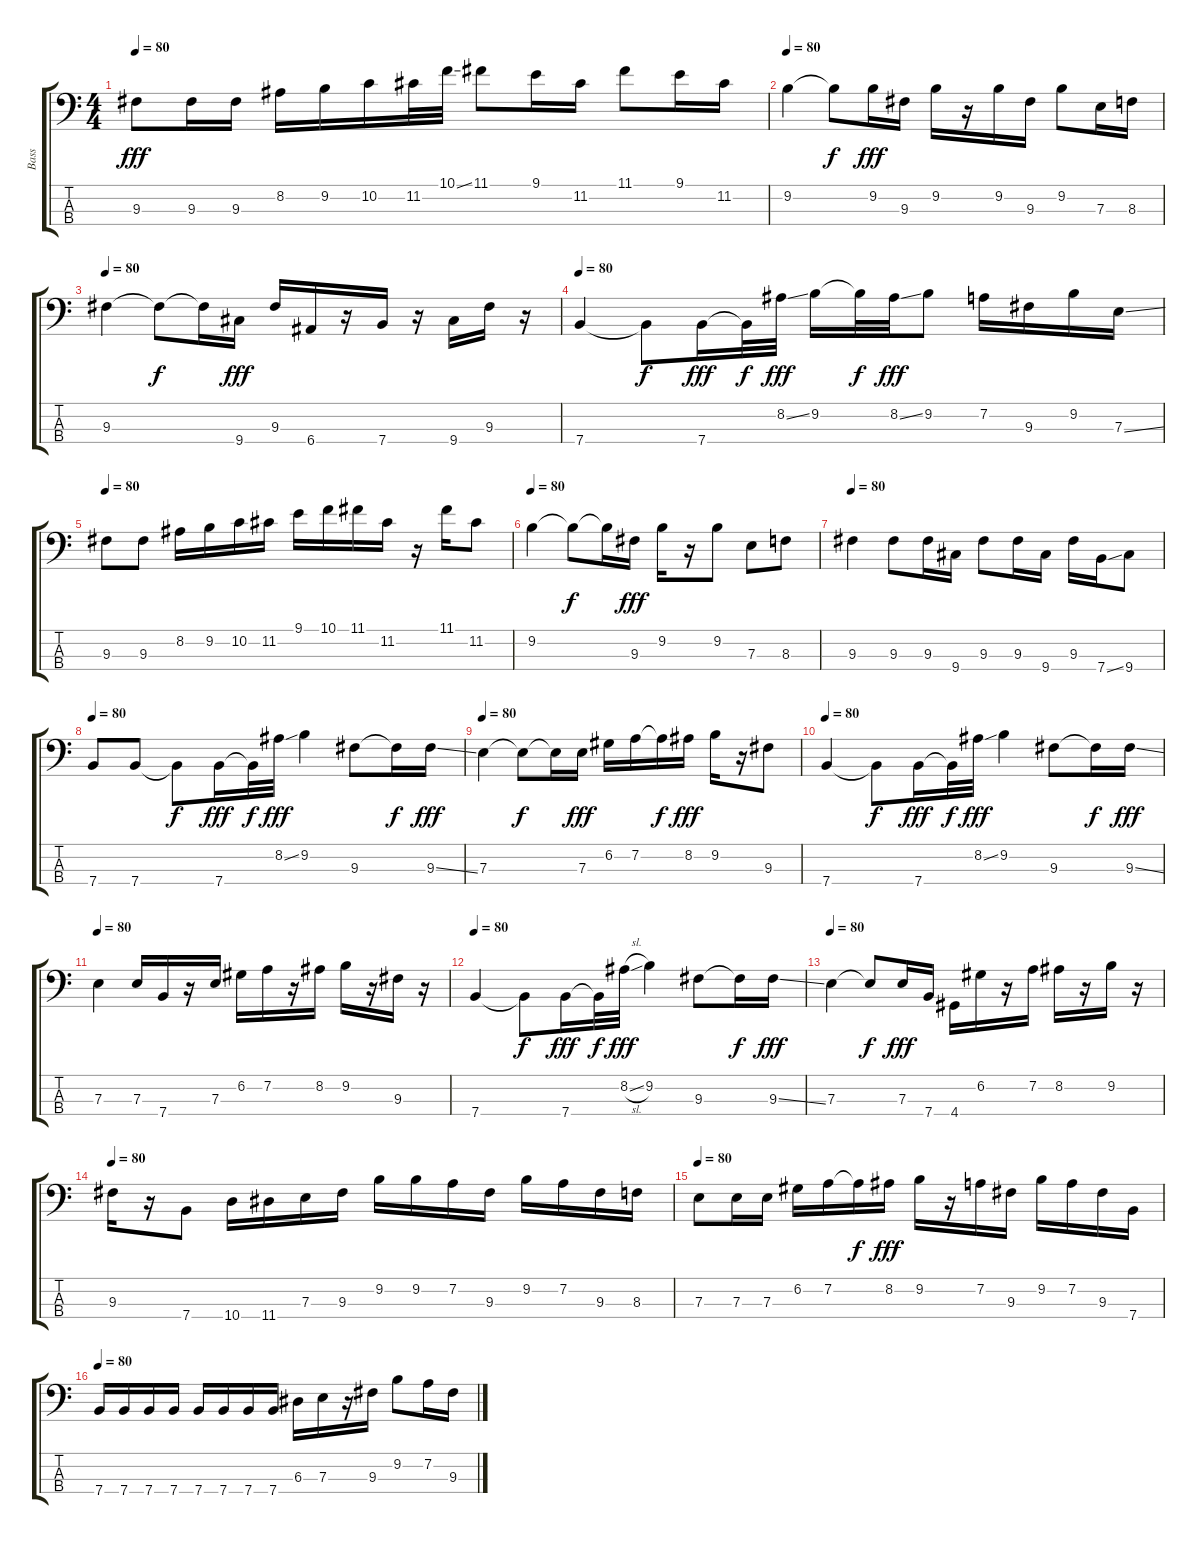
\track ("Bass" "Bass") {instrument fretlessbass}
\staff {score tabs}
\tuning (G2 D2 A1 E1) {hide}
\ts (4 4)
\tempo 80
\clef f4
\ks c
9.3.8{dy fff} 9.3.16 9.3.16 8.2.16 9.2.16 10.2.16 11.2.32 10.1{ss}.32 11.1.8 9.1.16 11.2.16 11.1.8 9.1.16 11.2.16 |
\tempo 80
9.2.4 9.2{t}.8{dy f} 9.2.16{dy fff} 9.3.16 9.2.16 r.16 9.2.16 9.3.16 9.2.8 7.3.16 8.3.16 |
\tempo 80
9.3.4 9.3{t}.8{dy f} 9.3{t}.16 9.4.16{dy fff} 9.3.16 6.4.16 r.16 7.4.16 r.16 9.4.16 9.3.16 r.16 |
\tempo 80
7.4.4 7.4{t}.8{dy f} 7.4.16{dy fff} 7.4{t}.32{dy f} 8.2{ss}.32{dy fff} 9.2.16 9.2{t}.32{dy f} 8.2{ss}.32{dy fff} 9.2.8 7.2.16 9.3.16 9.2.16 7.3{ss}.16 |
\tempo 80
9.3.8 9.3.8 8.2.16 9.2.16 10.2.16 11.2.16 9.1.16 10.1.16 11.1.16 11.2.16 r.16 11.1.16 11.2.8 |
\tempo 80
9.2.4 9.2{t}.8{dy f} 9.2{t}.16 9.3.16{dy fff} 9.2.16 r.16 9.2.8 7.3.8 8.3.8 |
\tempo 80
9.3.4 9.3.8 9.3.16 9.4.16 9.3.8 9.3.16 9.4.16 9.3.16 7.4{ss}.16 9.4.8 |
\tempo 80
7.4.8 7.4.8 7.4{t}.8{dy f} 7.4.16{dy fff} 7.4{t}.32{dy f} 8.2{ss}.32{dy fff} 9.2.4 9.3.8 9.3{t}.16{dy f} 9.3{ss}.16{dy fff} |
\tempo 80
7.3.4 7.3{t}.8{dy f} 7.3{t}.16 7.3.16{dy fff} 6.2.16 7.2.16 7.2{t}.16{dy f} 8.2.16{dy fff} 9.2.16 r.16 9.3.8 |
\tempo 80
7.4.4 7.4{t}.8{dy f} 7.4.16{dy fff} 7.4{t}.32{dy f} 8.2{ss}.32{dy fff} 9.2.4 9.3.8 9.3{t}.16{dy f} 9.3{ss}.16{dy fff} |
\tempo 80
7.3.4 7.3.16 7.4.16 r.16 7.3.16 6.2.16 7.2.16 r.16 8.2.16 9.2.16 r.16 9.3.16 r.16 |
\tempo 80
7.4.4 7.4{t}.8{dy f} 7.4.16{dy fff} 7.4{t}.32{dy f} 8.2{sl}.32{dy fff} 9.2.4 9.3.8 9.3{t}.16{dy f} 9.3{ss}.16{dy fff} |
\tempo 80
7.3.4 7.3{t}.8{dy f} 7.3.16{dy fff} 7.4.16 4.4.16 6.2.16 r.16 7.2.16 8.2.16 r.16 9.2.16 r.16 |
\tempo 80
9.3.16 r.16 7.4.8 10.4.16 11.4.16 7.3.16 9.3.16 9.2.16 9.2.16 7.2.16 9.3.16 9.2.16 7.2.16 9.3.16 8.3.16 |
\tempo 80
7.3.8 7.3.16 7.3.16 6.2.16 7.2.16 7.2{t}.16{dy f} 8.2.16{dy fff} 9.2.16 r.16 7.2.16 9.3.16 9.2.16 7.2.16 9.3.16 7.4.16 |
\tempo 80
7.4.16 7.4.16 7.4.16 7.4.16 7.4.16 7.4.16 7.4.16 7.4.16 6.3.16 7.3.16 r.16 9.3.16 9.2.8 7.2.16 9.3.16
